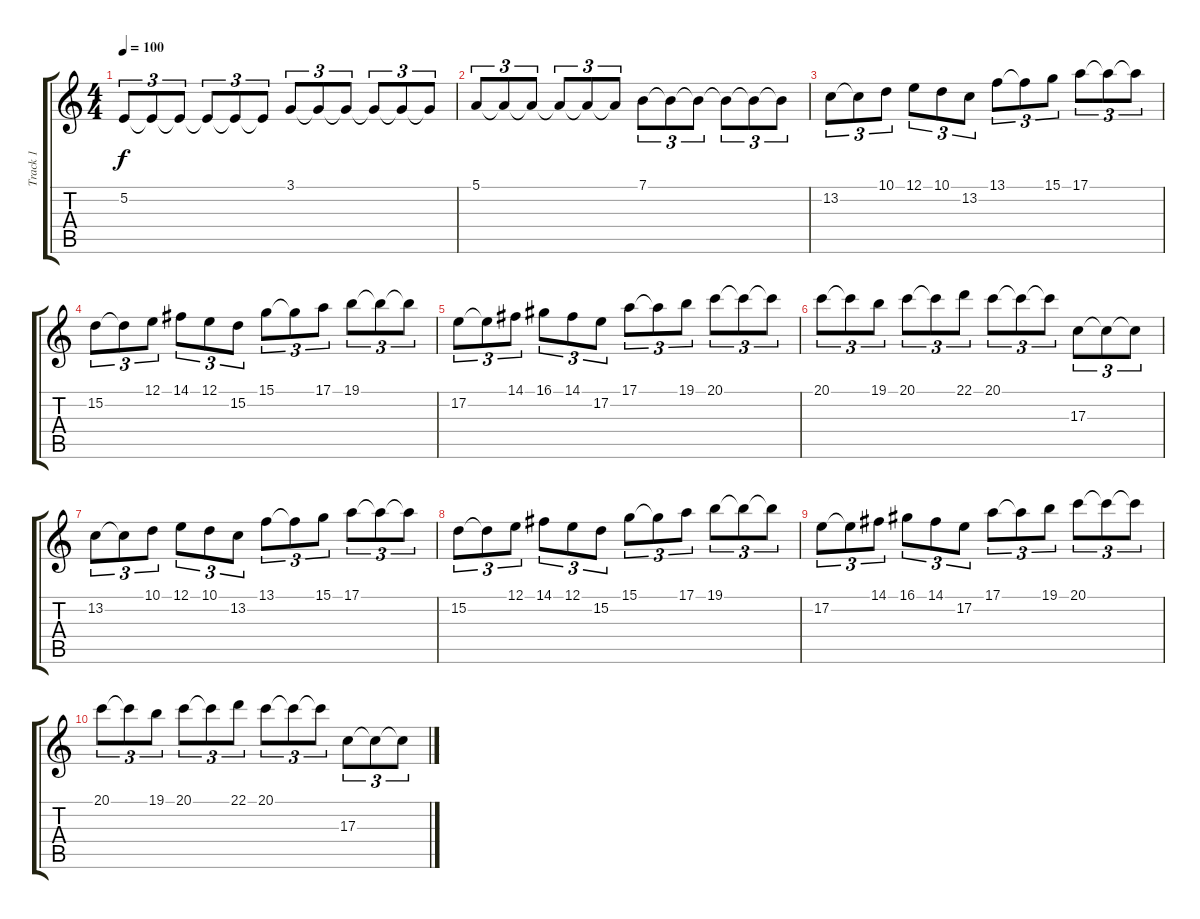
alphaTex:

\track ("Track 1" "Track 1") {instrument lead5charang}
\staff {score tabs}
\tuning (E4 B3 G3 D3 A2 E2) {hide}
\ts (4 4)
\tempo 100
\clef g2
\ks c
5.2.8{tu (3 2) dy f} 5.2{t}.8{tu (3 2)} 5.2{t}.8{tu (3 2)} 5.2{t}.8{tu (3 2)} 5.2{t}.8{tu (3 2)} 5.2{t}.8{tu (3 2)} 3.1.8{tu (3 2)} 3.1{t}.8{tu (3 2)} 3.1{t}.8{tu (3 2)} 3.1{t}.8{tu (3 2)} 3.1{t}.8{tu (3 2)} 3.1{t}.8{tu (3 2)} |
5.1.8{tu (3 2)} 5.1{t}.8{tu (3 2)} 5.1{t}.8{tu (3 2)} 5.1{t}.8{tu (3 2)} 5.1{t}.8{tu (3 2)} 5.1{t}.8{tu (3 2)} 7.1.8{tu (3 2)} 7.1{t}.8{tu (3 2)} 7.1{t}.8{tu (3 2)} 7.1{t}.8{tu (3 2)} 7.1{t}.8{tu (3 2)} 7.1{t}.8{tu (3 2)} |
13.2.8{tu (3 2)} 13.2{t}.8{tu (3 2)} 10.1.8{tu (3 2)} 12.1.8{tu (3 2)} 10.1.8{tu (3 2)} 13.2.8{tu (3 2)} 13.1.8{tu (3 2)} 13.1{t}.8{tu (3 2)} 15.1.8{tu (3 2)} 17.1.8{tu (3 2)} 17.1{t}.8{tu (3 2)} 17.1{t}.8{tu (3 2)} |
15.2.8{tu (3 2)} 15.2{t}.8{tu (3 2)} 12.1.8{tu (3 2)} 14.1.8{tu (3 2)} 12.1.8{tu (3 2)} 15.2.8{tu (3 2)} 15.1.8{tu (3 2)} 15.1{t}.8{tu (3 2)} 17.1.8{tu (3 2)} 19.1.8{tu (3 2)} 19.1{t}.8{tu (3 2)} 19.1{t}.8{tu (3 2)} |
17.2.8{tu (3 2)} 17.2{t}.8{tu (3 2)} 14.1.8{tu (3 2)} 16.1.8{tu (3 2)} 14.1.8{tu (3 2)} 17.2.8{tu (3 2)} 17.1.8{tu (3 2)} 17.1{t}.8{tu (3 2)} 19.1.8{tu (3 2)} 20.1.8{tu (3 2)} 20.1{t}.8{tu (3 2)} 20.1{t}.8{tu (3 2)} |
20.1.8{tu (3 2)} 20.1{t}.8{tu (3 2)} 19.1.8{tu (3 2)} 20.1.8{tu (3 2)} 20.1{t}.8{tu (3 2)} 22.1.8{tu (3 2)} 20.1.8{tu (3 2)} 20.1{t}.8{tu (3 2)} 20.1{t}.8{tu (3 2)} 17.3.8{tu (3 2)} 17.3{t}.8{tu (3 2)} 17.3{t}.8{tu (3 2)} |
13.2.8{tu (3 2)} 13.2{t}.8{tu (3 2)} 10.1.8{tu (3 2)} 12.1.8{tu (3 2)} 10.1.8{tu (3 2)} 13.2.8{tu (3 2)} 13.1.8{tu (3 2)} 13.1{t}.8{tu (3 2)} 15.1.8{tu (3 2)} 17.1.8{tu (3 2)} 17.1{t}.8{tu (3 2)} 17.1{t}.8{tu (3 2)} |
15.2.8{tu (3 2)} 15.2{t}.8{tu (3 2)} 12.1.8{tu (3 2)} 14.1.8{tu (3 2)} 12.1.8{tu (3 2)} 15.2.8{tu (3 2)} 15.1.8{tu (3 2)} 15.1{t}.8{tu (3 2)} 17.1.8{tu (3 2)} 19.1.8{tu (3 2)} 19.1{t}.8{tu (3 2)} 19.1{t}.8{tu (3 2)} |
17.2.8{tu (3 2)} 17.2{t}.8{tu (3 2)} 14.1.8{tu (3 2)} 16.1.8{tu (3 2)} 14.1.8{tu (3 2)} 17.2.8{tu (3 2)} 17.1.8{tu (3 2)} 17.1{t}.8{tu (3 2)} 19.1.8{tu (3 2)} 20.1.8{tu (3 2)} 20.1{t}.8{tu (3 2)} 20.1{t}.8{tu (3 2)} |
20.1.8{tu (3 2)} 20.1{t}.8{tu (3 2)} 19.1.8{tu (3 2)} 20.1.8{tu (3 2)} 20.1{t}.8{tu (3 2)} 22.1.8{tu (3 2)} 20.1.8{tu (3 2)} 20.1{t}.8{tu (3 2)} 20.1{t}.8{tu (3 2)} 17.3.8{tu (3 2)} 17.3{t}.8{tu (3 2)} 17.3{t}.8{tu (3 2)}
